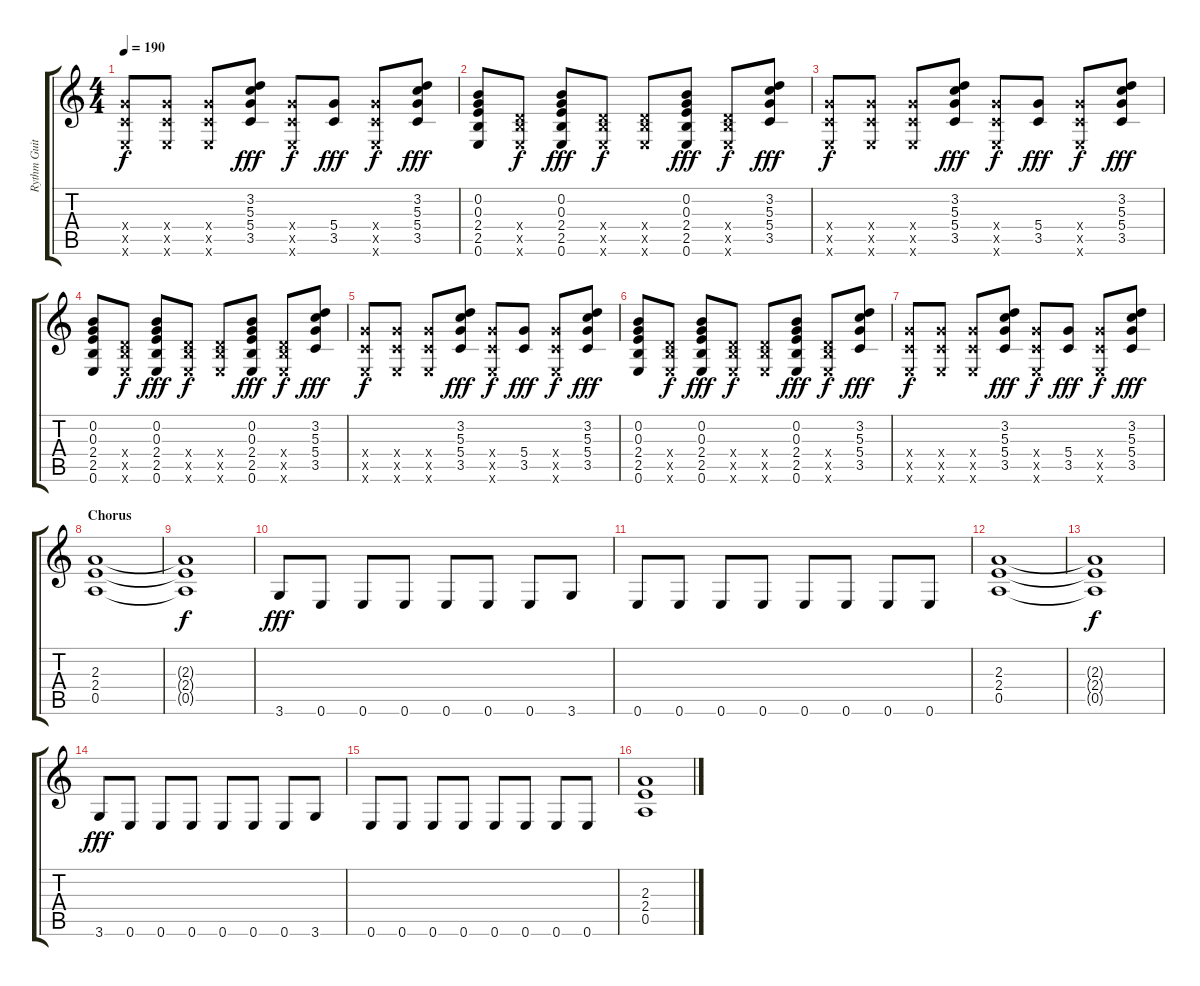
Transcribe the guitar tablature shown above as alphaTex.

\track ("Rythm Guitar" "Rythm Guit") {instrument overdrivenguitar}
\staff {score tabs}
\tuning (E4 B3 G3 D3 A2 E2) {hide}
\ts (4 4)
\tempo 190
\clef g2
\ks c
(5.4{x} 3.5{x} 0.6{x}).8{dy f} (5.4{x} 3.5{x} 0.6{x}).8 (5.4{x} 3.5{x} 0.6{x}).8 (3.2 5.3 5.4 3.5).8{dy fff} (5.4{x} 3.5{x} 0.6{x}).8{dy f} (5.4 3.5).8{dy fff} (5.4{x} 3.5{x} 0.6{x}).8{dy f} (3.2 5.3 5.4 3.5).8{dy fff} |
(0.2 0.3 2.4 2.5 0.6).8{instrument acousticguitarsteel} (0.4{x} 2.5{x} 0.6{x}).8{dy f} (0.2 0.3 2.4 2.5 0.6).8{dy fff} (0.4{x} 2.5{x} 0.6{x}).8{dy f} (0.4{x} 2.5{x} 0.6{x}).8 (0.2 0.3 2.4 2.5 0.6).8{dy fff} (0.4{x} 2.5{x} 0.6{x}).8{dy f} (3.2 5.3 5.4 3.5).8{dy fff} |
(5.4{x} 3.5{x} 0.6{x}).8{dy f} (5.4{x} 3.5{x} 0.6{x}).8 (5.4{x} 3.5{x} 0.6{x}).8 (3.2 5.3 5.4 3.5).8{dy fff} (5.4{x} 3.5{x} 0.6{x}).8{dy f} (5.4 3.5).8{dy fff} (5.4{x} 3.5{x} 0.6{x}).8{dy f} (3.2 5.3 5.4 3.5).8{dy fff} |
(0.2 0.3 2.4 2.5 0.6).8{instrument acousticguitarsteel} (0.4{x} 2.5{x} 0.6{x}).8{dy f} (0.2 0.3 2.4 2.5 0.6).8{dy fff} (0.4{x} 2.5{x} 0.6{x}).8{dy f} (0.4{x} 2.5{x} 0.6{x}).8 (0.2 0.3 2.4 2.5 0.6).8{dy fff} (0.4{x} 2.5{x} 0.6{x}).8{dy f} (3.2 5.3 5.4 3.5).8{dy fff} |
(5.4{x} 3.5{x} 0.6{x}).8{dy f} (5.4{x} 3.5{x} 0.6{x}).8 (5.4{x} 3.5{x} 0.6{x}).8 (3.2 5.3 5.4 3.5).8{dy fff} (5.4{x} 3.5{x} 0.6{x}).8{dy f} (5.4 3.5).8{dy fff} (5.4{x} 3.5{x} 0.6{x}).8{dy f} (3.2 5.3 5.4 3.5).8{dy fff} |
(0.2 0.3 2.4 2.5 0.6).8{instrument acousticguitarsteel} (0.4{x} 2.5{x} 0.6{x}).8{dy f} (0.2 0.3 2.4 2.5 0.6).8{dy fff} (0.4{x} 2.5{x} 0.6{x}).8{dy f} (0.4{x} 2.5{x} 0.6{x}).8 (0.2 0.3 2.4 2.5 0.6).8{dy fff} (0.4{x} 2.5{x} 0.6{x}).8{dy f} (3.2 5.3 5.4 3.5).8{dy fff} |
(5.4{x} 3.5{x} 0.6{x}).8{dy f} (5.4{x} 3.5{x} 0.6{x}).8 (5.4{x} 3.5{x} 0.6{x}).8 (3.2 5.3 5.4 3.5).8{dy fff} (5.4{x} 3.5{x} 0.6{x}).8{dy f} (5.4 3.5).8{dy fff} (5.4{x} 3.5{x} 0.6{x}).8{dy f} (3.2 5.3 5.4 3.5).8{dy fff} |
\section ("" "Chorus")
(2.3 2.4 0.5).1{instrument overdrivenguitar} |
(2.3{t} 2.4{t} 0.5{t}).1{dy f} |
3.6.8{dy fff} 0.6.8 0.6.8 0.6.8 0.6.8 0.6.8 0.6.8 3.6.8 |
0.6.8 0.6.8 0.6.8 0.6.8 0.6.8 0.6.8 0.6.8 0.6.8 |
(2.3 2.4 0.5).1 |
(2.3{t} 2.4{t} 0.5{t}).1{dy f} |
3.6.8{dy fff} 0.6.8 0.6.8 0.6.8 0.6.8 0.6.8 0.6.8 3.6.8 |
0.6.8 0.6.8 0.6.8 0.6.8 0.6.8 0.6.8 0.6.8 0.6.8 |
(2.3 2.4 0.5).1
